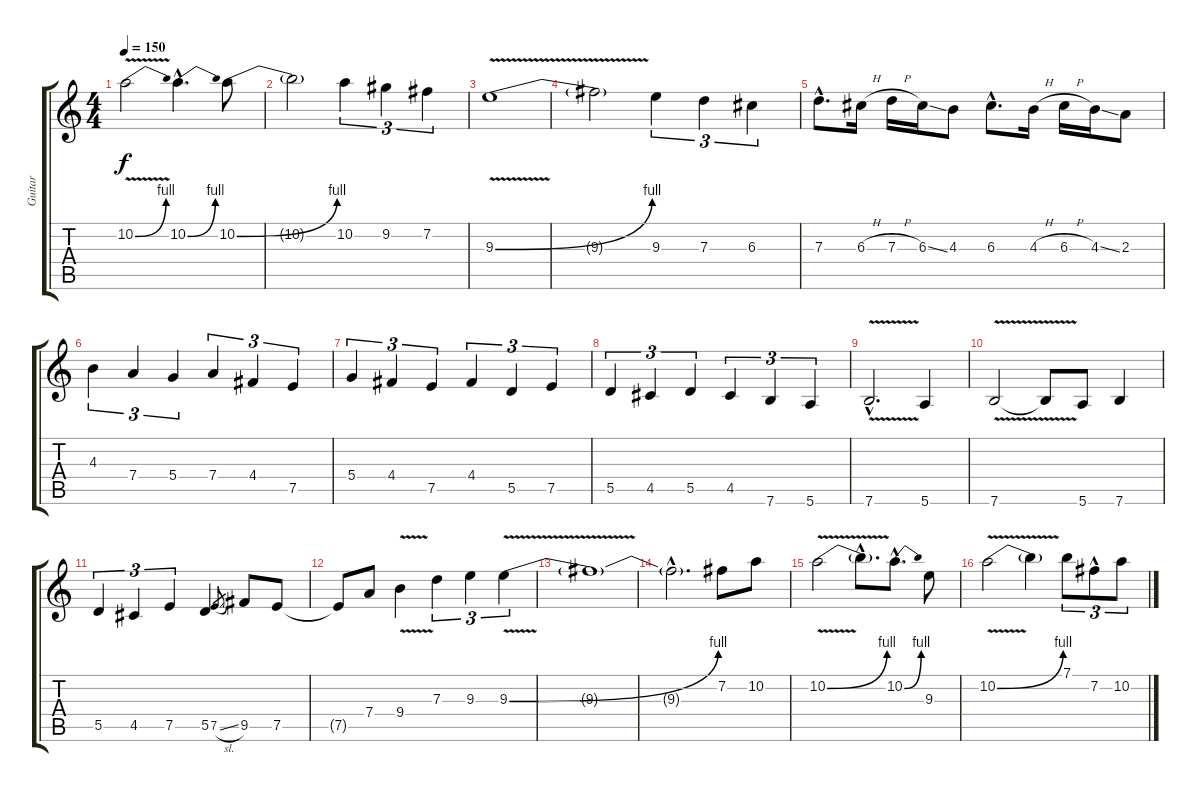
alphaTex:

\track ("Guitar" "Guitar") {instrument overdrivenguitar}
\staff {score tabs}
\tuning (E4 B3 G3 D3 A2 E2) {hide}
\ts (4 4)
\tempo 150
\clef g2
\ks c
10.2{be (bend 0 0 60 4) v}.2{dy f} 10.2{be (bend 0 0 60 4) hac}.4{d} 10.2{be (bend 0 0 60 4)}.8 |
10.2{t}.2 10.2.4{tu (3 2)} 9.2.4{tu (3 2)} 7.2.4{tu (3 2)} |
9.3{be (bend 0 0 60 4) v}.1 |
9.3{t}.2 9.3.4{tu (3 2)} 7.3.4{tu (3 2)} 6.3.4{tu (3 2)} |
7.3{hac}.8{d} 6.3{h}.16 7.3{h}.16 6.3{ss}.16 4.3.8 6.3{hac}.8{d} 4.3{h}.16 6.3{h}.16 4.3{ss}.16 2.3.8 |
4.3.4{tu (3 2)} 7.4.4{tu (3 2)} 5.4.4{tu (3 2)} 7.4.4{tu (3 2)} 4.4.4{tu (3 2)} 7.5.4{tu (3 2)} |
5.4.4{tu (3 2)} 4.4.4{tu (3 2)} 7.5.4{tu (3 2)} 4.4.4{tu (3 2)} 5.5.4{tu (3 2)} 7.5.4{tu (3 2)} |
5.5.4{tu (3 2)} 4.5.4{tu (3 2)} 5.5.4{tu (3 2)} 4.5.4{tu (3 2)} 7.6.4{tu (3 2)} 5.6.4{tu (3 2)} |
7.6{v hac}.2{d} 5.6.4 |
7.6{v}.2 7.6{t}.8 5.6.8 7.6.4 |
5.5.4{tu (3 2)} 4.5.4{tu (3 2)} 7.5.4{tu (3 2)} 5.5.4 7.5{sl}.8{gr} 9.5.8 7.5.8 |
7.5{t}.8 7.4.8 9.4{v}.4 7.3.4{tu (3 2)} 9.3.4{tu (3 2)} 9.3{be (bend 0 0 60 4) v}.4{tu (3 2)} |
9.3{t}.1 |
9.3{hac t}.2{d} 7.2.8 10.2.8 |
10.2{be (bend 0 0 60 4) v}.2 10.2{hac t}.8{d} 10.2{be (bend 0 0 60 4) hac}.8{d} 9.3.8 |
10.2{be (bend 0 0 60 4) v}.2 10.2{t}.4 7.1.8{tu (3 2)} 7.2{hac}.8{tu (3 2)} 10.2.8{tu (3 2)}
